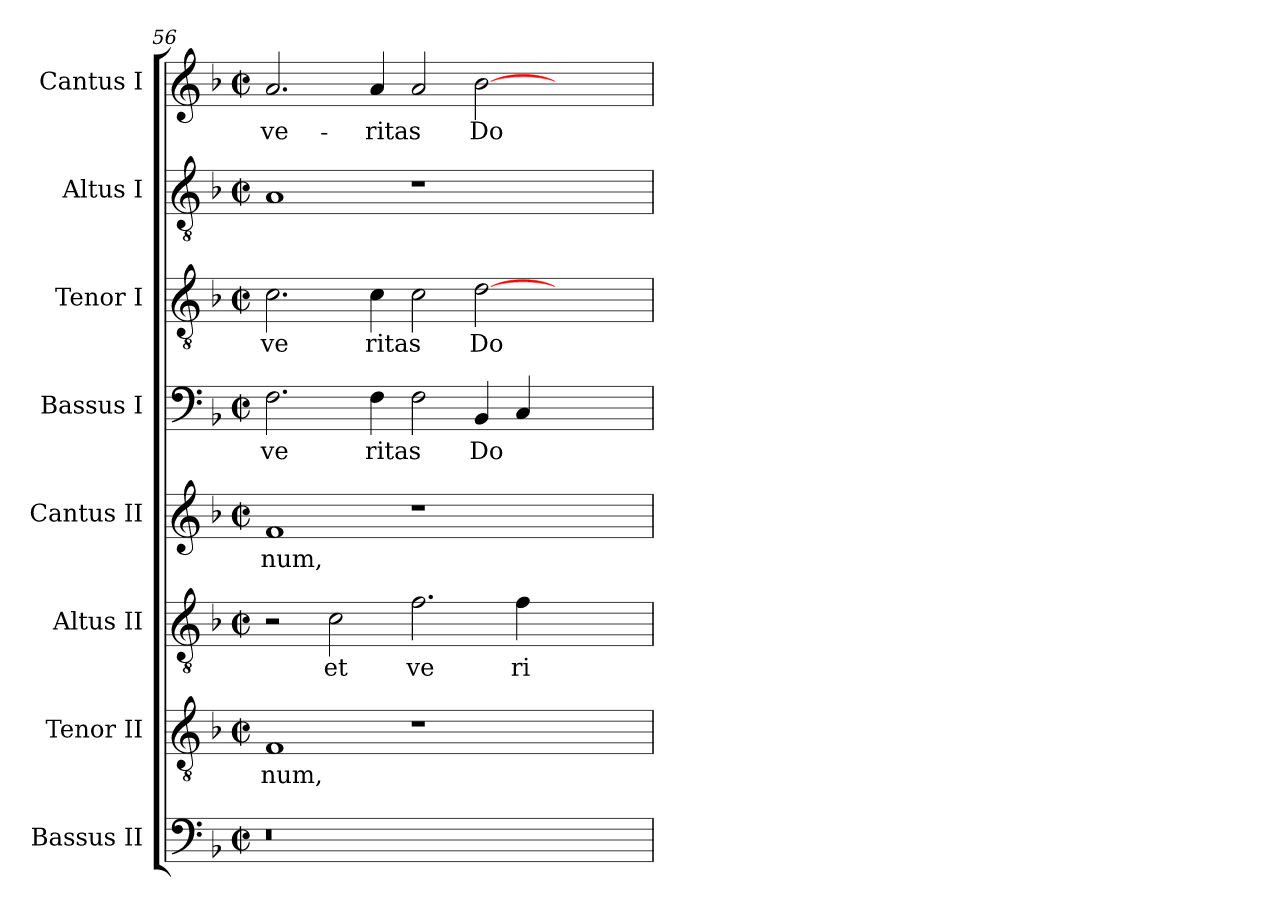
**kern	**kern	**text	**kern	**text	**kern	**text	**kern	**text	**kern	**text	**kern	**kern	**text
*part8	*part7	*part7	*part6	*part6	*part5	*part5	*part4	*part4	*part3	*part3	*part2	*part1	*part1
*staff8	*staff7	*staff7	*staff6	*staff6	*staff5	*staff5	*staff4	*staff4	*staff3	*staff3	*staff2	*staff1	*staff1
*I"Bassus II	*I"Tenor II	*	*I"Altus II	*	*I"Cantus II	*	*I"Bassus I	*	*I"Tenor I	*	*I"Altus I	*I"Cantus I	*
*clefF4	*clefGv2	*	*clefGv2	*	*clefG2	*	*clefF4	*	*clefGv2	*	*clefGv2	*clefG2	*
*k[b-]	*k[b-]	*	*k[b-]	*	*k[b-]	*	*k[b-]	*	*k[b-]	*	*k[b-]	*k[b-]	*
*F:	*F:	*	*F:	*	*F:	*	*F:	*	*F:	*	*F:	*F:	*
*M2/2	*M2/2	*	*M2/2	*	*M2/2	*	*M2/2	*	*M2/2	*	*M2/2	*M2/2	*
*met(c|)	*met(c|)	*	*met(c|)	*	*met(c|)	*	*met(c|)	*	*met(c|)	*	*met(c|)	*met(c|)	*
=56	=56	=56	=56	=56	=56	=56	=56	=56	=56	=56	=56	=56	=56
!	!	!LO:LY:b:cj	!	!	!	!LO:LY:b:cj	!	!LO:LY:b:cj	!	!LO:LY:b:cj	!	!	!LO:LY:b:cj
0r	1F	num,	2r	.	1f	num,	2.F\	ve	2.c\	ve	1A	2.a/	ve-
!	!	!	!	!LO:LY:b:cj	!	!	!	!	!	!	!	!	!
.	.	.	2c\	et	.	.	.	.	.	.	.	.	.
!	!	!	!	!	!	!	!	!LO:LY:b	!	!LO:LY:b	!	!	!LO:LY:b
.	.	.	.	.	.	.	4F\	ritas	4c\	ritas	.	4a/	-ritas
!	!LO:N:vis=1	!	!	!LO:LY:b:cj	!LO:N:vis=1	!	!	!	!	!	!LO:N:vis=1	!	!
.	0r	.	2.f\	ve	0r	.	2F\	.	2c\	.	0r	2a/	.
!	!	!	!	!	!	!	!	!LO:LY:b	!	!LO:LY:b	!	!	!LO:LY:b
.	.	.	.	.	.	.	4BB-/	Do	[>2d\	Do	.	[>2b-\	Do-
!	!	!	!	!LO:LY:b:cj	!	!	!	!	!	!	!	!	!
.	.	.	4f\	ri	.	.	4C/	.	.	.	.	.	.
1ryy	.	.	1ryy	.	.	.	1ryy	.	1ryy	.	.	1ryy	.
=	=	=	=	=	=	=	=	=	=	=	=	=	=
*-	*-	*-	*-	*-	*-	*-	*-	*-	*-	*-	*-	*-	*-
